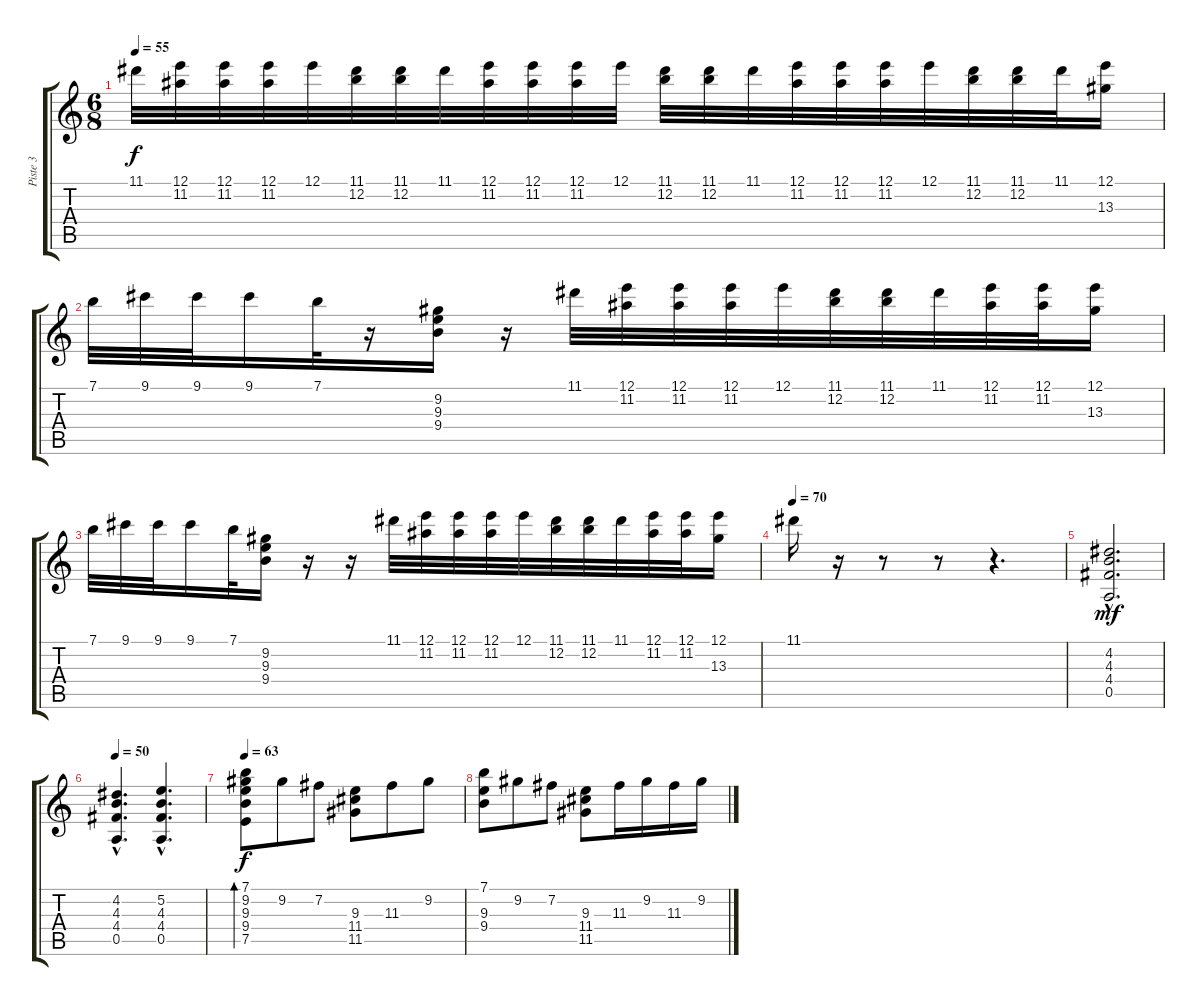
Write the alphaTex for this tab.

\track ("Piste 3" "Piste 3") {instrument acousticguitarnylon}
\staff {score tabs}
\tuning (E4 B3 G3 D3 A2 E2) {hide}
\ts (6 8)
\tempo 55
\clef g2
\ks c
11.1.32{dy f} (12.1 11.2).32 (12.1 11.2).32 (12.1 11.2).32 12.1.32 (11.1 12.2).32 (11.1 12.2).32 11.1.32 (12.1 11.2).32 (12.1 11.2).32 (12.1 11.2).32 12.1.32 (11.1 12.2).32 (11.1 12.2).32 11.1.32 (12.1 11.2).32 (12.1 11.2).32 (12.1 11.2).32 12.1.32 (11.1 12.2).32 (11.1 12.2).32 11.1.32 (12.1 13.3).16 |
7.1.32 9.1.32 9.1.32 9.1.16 7.1.32 r.16 (9.2 9.3 9.4).16 r.16 11.1.32 (12.1 11.2).32 (12.1 11.2).32 (12.1 11.2).32 12.1.32 (11.1 12.2).32 (11.1 12.2).32 11.1.32 (12.1 11.2).32 (12.1 11.2).32 (12.1 13.3).16 |
7.1.32 9.1.32 9.1.32 9.1.16 7.1.32 (9.2 9.3 9.4).16 r.16 r.16 11.1.32 (12.1 11.2).32 (12.1 11.2).32 (12.1 11.2).32 12.1.32 (11.1 12.2).32 (11.1 12.2).32 11.1.32 (12.1 11.2).32 (12.1 11.2).32 (12.1 13.3).16 |
\tempo 70
11.1.16 r.16 r.8 r.8 r.4{d} |
(4.2{hac} 4.3{hac} 4.4{hac} 0.5{hac}).2{d dy mf} |
\tempo 50
(4.2{hac} 4.3{hac} 4.4{hac} 0.5{hac}).4{d} (5.2{hac} 4.3{hac} 4.4{hac} 0.5{hac}).4{d} |
\tempo 63
(7.1 9.2 9.3 9.4 7.5).8{bd 120 dy f} 9.2.8 7.2.8 (9.3 11.4 11.5).8 11.3.8 9.2.8 |
(7.1 9.3 9.4).8 9.2.8 7.2.8 (9.3 11.4 11.5).8 11.3.16 9.2.16 11.3.16 9.2.16
